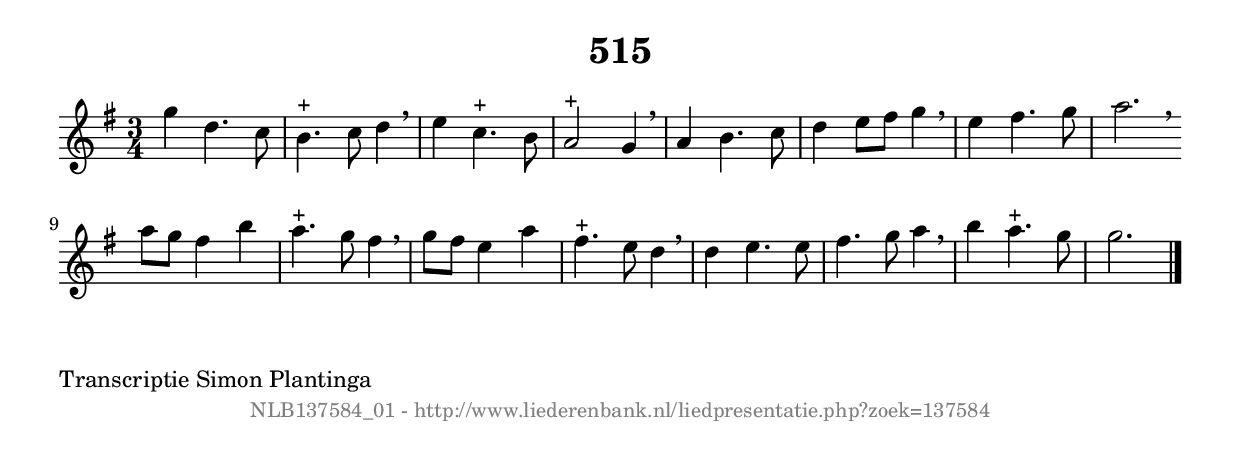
%
% produced by wce2krn 1.64 (7 June 2014)
%
\version"2.16"
#(append! paper-alist '(("long" . (cons (* 210 mm) (* 2000 mm)))))
#(set-default-paper-size "long")
sb = {\breathe}
mBreak = {\breathe }
bBreak = {\breathe }
x = {\once\override NoteHead #'style = #'cross }
gl=\glissando
itime={\override Staff.TimeSignature #'stencil = ##f }
ficta = {\once\set suggestAccidentals = ##t}
fine = {\once\override Score.RehearsalMark #'self-alignment-X = #1 \mark \markup {\italic{Fine}}}
dc = {\once\override Score.RehearsalMark #'self-alignment-X = #1 \mark \markup {\italic{D.C.}}}
dcf = {\once\override Score.RehearsalMark #'self-alignment-X = #1 \mark \markup {\italic{D.C. al Fine}}}
dcc = {\once\override Score.RehearsalMark #'self-alignment-X = #1 \mark \markup {\italic{D.C. al Coda}}}
ds = {\once\override Score.RehearsalMark #'self-alignment-X = #1 \mark \markup {\italic{D.S.}}}
dsf = {\once\override Score.RehearsalMark #'self-alignment-X = #1 \mark \markup {\italic{D.S. al Fine}}}
dsc = {\once\override Score.RehearsalMark #'self-alignment-X = #1 \mark \markup {\italic{D.S. al Coda}}}
pv = {\set Score.repeatCommands = #'((volta "1"))}
sv = {\set Score.repeatCommands = #'((volta "2"))}
tv = {\set Score.repeatCommands = #'((volta "3"))}
qv = {\set Score.repeatCommands = #'((volta "4"))}
xv = {\set Score.repeatCommands = #'((volta #f))}
\header{ tagline = ""
title = "515"
}
\score {{
\key g \major
\relative g'
{
\set melismaBusyProperties = #'()
\time 3/4
\tempo 4=120
\override Score.MetronomeMark #'transparent = ##t
\override Score.RehearsalMark #'break-visibility = #(vector #t #t #f)
g'4 d4. c8 | b4.^"+" c8 d4 \sb | e4 c4.^"+" b8 | a2^"+" g4 \sb | a4 b4. c8 | d4 e8 fis8 g4 \sb | e4 fis4. g8 | a2. \bar ":|:" \bBreak
a8 g8 fis4 b4 | a4.^"+" g8 fis4 \sb | g8 fis8 e4 a4 | fis4.^"+" e8 d4 \sb | d4 e4. e8 | fis4. g8 a4 \sb | b4 a4.^"+" g8 | g2. \bar "|."
 }}
 \midi { }
 \layout {
            indent = 0.0\cm
}
}
\markup { \wordwrap-string #" 
Transcriptie Simon Plantinga
"}
\markup { \vspace #0 } \markup { \with-color #grey \fill-line { \center-column { \smaller "NLB137584_01 - http://www.liederenbank.nl/liedpresentatie.php?zoek=137584" } } }
